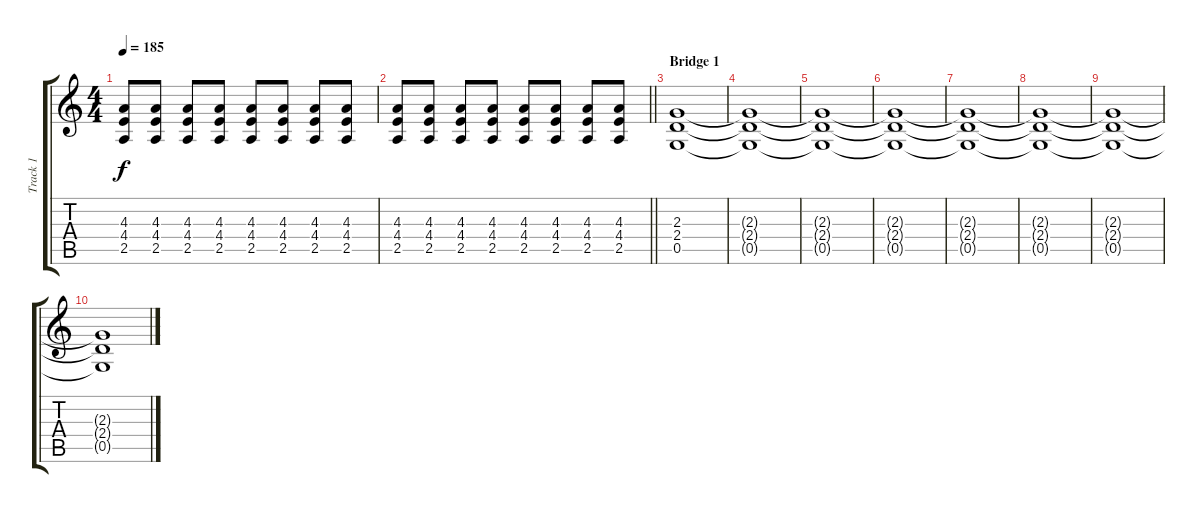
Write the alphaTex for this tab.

\track ("Track 1" "Track 1") {instrument distortionguitar}
\staff {score tabs}
\tuning (D4 A3 F3 C3 G2 C2) {hide}
\ts (4 4)
\tempo 185
\clef g2
\ks c
(4.3 4.4 2.5).8{dy f} (4.3 4.4 2.5).8 (4.3 4.4 2.5).8 (4.3 4.4 2.5).8 (4.3 4.4 2.5).8 (4.3 4.4 2.5).8 (4.3 4.4 2.5).8 (4.3 4.4 2.5).8 |
\barLineRight lightlight
(4.3 4.4 2.5).8 (4.3 4.4 2.5).8 (4.3 4.4 2.5).8 (4.3 4.4 2.5).8 (4.3 4.4 2.5).8 (4.3 4.4 2.5).8 (4.3 4.4 2.5).8 (4.3 4.4 2.5).8 |
\section ("" "Bridge 1")
(2.3 2.4 0.5).1 |
(2.3{t} 2.4{t} 0.5{t}).1 |
(2.3{t} 2.4{t} 0.5{t}).1 |
(2.3{t} 2.4{t} 0.5{t}).1 |
(2.3{t} 2.4{t} 0.5{t}).1 |
(2.3{t} 2.4{t} 0.5{t}).1 |
(2.3{t} 2.4{t} 0.5{t}).1 |
(2.3{t} 2.4{t} 0.5{t}).1
